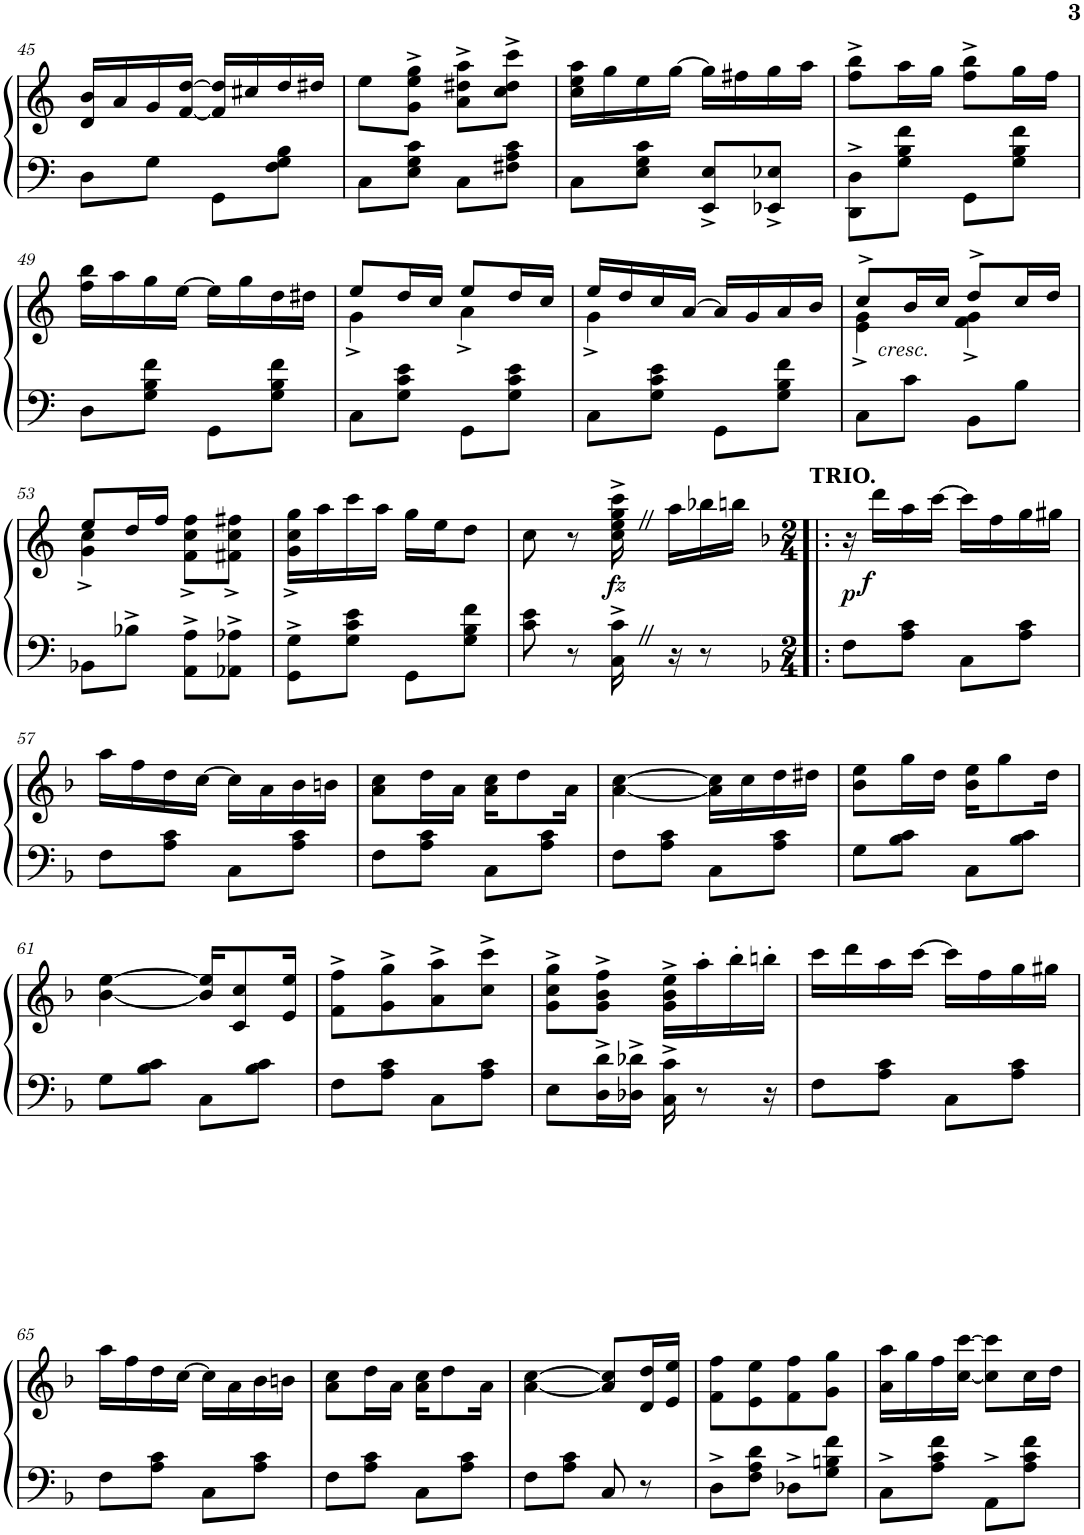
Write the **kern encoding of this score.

**kern	**kern	**dynam
*part1	*part1	*part1
*staff2	*staff1	*staff1/2
*I"Piano	*	*
*I'Pno.	*	*
!!LO:PB:g=z
*clefF4	*clefG2	*
*k[]	*k[]	*
*M2/4	*M2/4	*
=45	=45	=45
8D\L	16d/ 16b/LL	.
.	16a/	.
8G\J	16g/	.
.	[16f/ [16dd/JJ	.
8GG\L	16f/] 16dd/]LL	.
.	16cc#X/	.
8F\ 8G\ 8B\J	16dd/	.
.	16dd#X/JJ	.
=46	=46	=46
8C\L	8ee\L	.
8E\ 8G\ 8c\J	8g\^ 8ee\^ 8gg\^J	.
8C\L	8a\^ 8dd#X\^ 8aa\^L	.
8F#X\ 8A\ 8c\J	8cc\^ 8dd#\^ 8ccc\^J	.
=47	=47	=47
8C\L	16cc\ 16ee\ 16aa\LL	.
.	16gg\	.
8E\ 8G\ 8c\J	16ee\	.
.	[16gg\JJ	.
8EE/^ 8E/^L	16gg\LL]	.
.	16ff#X\	.
8EE-X/^ 8E-X/^J	16gg\	.
.	16aa\JJ	.
=48	=48	=48
8DD\^ 8D\^L	8ff\^ 8bb\^L	.
8G\ 8B\ 8f\J	16aa\L	.
.	16gg\JJ	.
8GG\L	8ff\^ 8bb\^L	.
8G\ 8B\ 8f\J	16gg\L	.
.	16ff\JJ	.
!!LO:LB:g=z
=49	=49	=49
8D\L	16ff\ 16bb\LL	.
.	16aa\	.
8G\ 8B\ 8f\J	16gg\	.
.	[16ee\JJ	.
8GG\L	16ee\LL]	.
.	16gg\	.
8G\ 8B\ 8f\J	16dd\	.
.	16dd#X\JJ	.
=50	=50	=50
*	*^	*
8C\L	8ee/L	4g^\	.
8G\ 8c\ 8e\J	16dd/L	.	.
.	16cc/JJ	.	.
8GG\L	8ee/L	4a^\	.
8G\ 8c\ 8e\J	16dd/L	.	.
.	16cc/JJ	.	.
=51	=51	=51	=51
8C\L	16ee/LL	4g^\	.
.	16dd/	.	.
8G\ 8c\ 8e\J	16cc/	.	.
.	[16a/JJ	.	.
8GG\L	16a/LL]	4ryy	.
.	16g/	.	.
8G\ 8B\ 8f\J	16a/	.	.
.	16b/JJ	.	.
=52	=52	=52	=52
8C\L	8cc^/L	4e\^ 4g\^	.
!	!LO:TX:b:i:t=cresc.	!	!
8c\J	16b/L	.	.
.	16cc/JJ	.	.
8BB\L	8dd^/L	4f\^ 4g\^	.
8B\J	16cc/L	.	.
.	16dd/JJ	.	.
!!LO:LB:g=z	!!
=53	=53	=53	=53
8BB-X\L	8ee/L	4g\^ 4cc\^	.
8B-X^\J	16dd/L	.	.
.	16ff/JJ	.	.
8AA\^ 8A\^L	8f\^< 8cc\^< 8ff\^<L	4ryy	.
8AA-X\^ 8A-X\^J	8f#X\^< 8cc\^< 8ff#X\^<J	.	.
*	*v	*v	*
=54	=54	=54
8GG\^ 8G\^L	16g\^< 16cc\^< 16gg\^<LL	.
.	16aa\	.
8G\ 8c\ 8e\J	16ccc\	.
.	16aa\JJ	.
8GG\L	16gg\LL	.
.	16ee\J	.
8G\ 8B\ 8f\J	8dd\J	.
=55	=55	=55
8c\ 8e\	8cc\	.
8r	8r	.
!	!	!LO:DY:b
16C\^Z 16c\^Z	16cc\^Z 16ee\^Z 16gg\^Z 16ccc\^Z	fz
16r	16aa\LL	.
8r	16bb-X\	.
.	16bbn\JJ	.
=56!|:	=56!|:	=56!|:
*k[b-]	*k[b-]	*
*M2/4	*M2/4	*
!	!LO:TX:a:B:t=TRIO.	!
!	!	!LO:DY:b
!	!	!LO:DY:n=1:b
8F\L	16r	p other-dynamics
!	!	!LO:DY:n=2:b
.	16ddd\LL	f
8A\ 8c\J	16aa\	.
.	[16ccc\JJ	.
8C\L	16ccc\LL]	.
.	16ff\	.
8A\ 8c\J	16gg\	.
.	16gg#X\JJ	.
!!LO:LB:g=z
=57	=57	=57
8F\L	16aa\LL	.
.	16ff\	.
8A\ 8c\J	16dd\	.
.	[16cc\JJ	.
8C\L	16cc\LL]	.
.	16a\	.
8A\ 8c\J	16b-\	.
.	16bn\JJ	.
=58	=58	=58
8F\L	8a\ 8cc\L	.
8A\ 8c\J	16dd\L	.
.	16a\JJ	.
8C\L	16a\ 16cc\KL	.
.	8dd\	.
8A\ 8c\J	.	.
.	16a\Jk	.
=59	=59	=59
8F\L	[4a\ [4cc\	.
8A\ 8c\J	.	.
8C\L	16a\] 16cc\]LL	.
.	16cc\	.
8A\ 8c\J	16dd\	.
.	16dd#X\JJ	.
=60	=60	=60
8G\L	8b-\ 8ee\L	.
8B-\ 8c\J	16gg\L	.
.	16dd\JJ	.
8C\L	16b-\ 16ee\KL	.
.	8gg\	.
8B-\ 8c\J	.	.
.	16dd\Jk	.
!!LO:LB:g=z
=61	=61	=61
8G\L	[4b-\ [4ee\	.
8B-\ 8c\J	.	.
8C\L	16b-/] 16ee/]KL	.
.	8c/ 8cc/	.
8B-\ 8c\J	.	.
.	16e/ 16ee/Jk	.
=62	=62	=62
8F\L	8f\^ 8ff\^L	.
8A\ 8c\J	8g\^ 8gg\^	.
8C\L	8a\^ 8aa\^	.
8A\ 8c\J	8cc\^ 8ccc\^J	.
=63	=63	=63
8E\L	8g\^ 8cc\^ 8gg\^L	.
16D\^ 16d\^L	8g\^ 8b-\^ 8ff\^J	.
16D-X\^ 16d-X\^JJ	.	.
16C\^ 16c\^	16g\^ 16b-\^ 16ee\^LL	.
8r	16aa'\	.
.	16bb-'\	.
16r	16bbn'\JJ	.
=64	=64	=64
8F\L	16ccc\LL	.
.	16ddd\	.
8A\ 8c\J	16aa\	.
.	[16ccc\JJ	.
8C\L	16ccc\LL]	.
.	16ff\	.
8A\ 8c\J	16gg\	.
.	16gg#X\JJ	.
!!LO:LB:g=z
=65	=65	=65
8F\L	16aa\LL	.
.	16ff\	.
8A\ 8c\J	16dd\	.
.	[>16cc\JJ	.
8C\L	16cc\LL]	.
.	16a\	.
8A\ 8c\J	16b-\	.
.	16bn\JJ	.
=66	=66	=66
8F\L	8a\ 8cc\L	.
8A\ 8c\J	16dd\L	.
.	16a\JJ	.
8C\L	16a\ 16cc\KL	.
.	8dd\	.
8A\ 8c\J	.	.
.	16a\Jk	.
=67	=67	=67
8F\L	[<4a\ [>4cc\	.
8A\ 8c\J	.	.
8C/	8a/] 8cc/]L	.
8r	16d/ 16dd/L	.
.	16e/ 16ee/JJ	.
=68	=68	=68
8D^\L	8f\ 8ff\L	.
8F\ 8A\ 8d\J	8e\ 8ee\	.
8D-X^\L	8f\ 8ff\	.
8G\ 8Bn\ 8f\J	8g\ 8gg\J	.
=69	=69	=69
8C^\L	16a\ 16aa\LL	.
.	16gg\	.
8A\ 8c\ 8f\J	16ff\	.
.	[<16cc\ [>16ccc\JJ	.
8AA^\L	8cc\] 8ccc\]L	.
8A\ 8c\ 8f\J	16cc\L	.
.	16dd\JJ	.
=	=	=
*-	*-	*-
